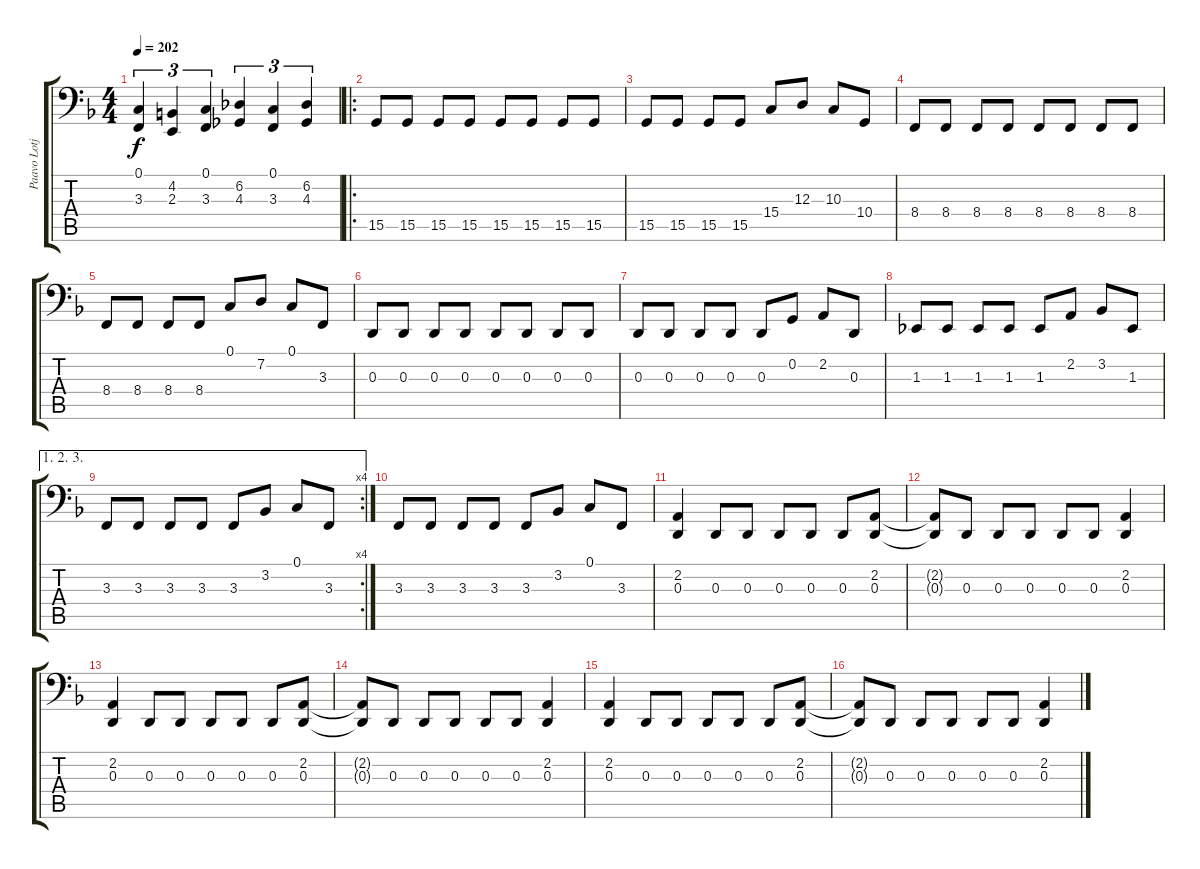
\track ("Paavo Lotjonen - Bass Cello" "Paavo Lotj") {instrument cello}
\staff {score tabs}
\tuning (C3 G2 D2 A1 E1 B0) {hide}
\ts (4 4)
\tempo 202
\clef f4
\ks f
(0.1 3.3).4{tu (3 2) dy f} (4.2 2.3).4{tu (3 2)} (0.1 3.3).4{tu (3 2)} (6.2 4.3).4{tu (3 2)} (0.1 3.3).4{tu (3 2)} (6.2 4.3).4{tu (3 2)} |
\ro
15.5.8 15.5.8 15.5.8 15.5.8 15.5.8 15.5.8 15.5.8 15.5.8 |
15.5.8 15.5.8 15.5.8 15.5.8 15.4.8 12.3.8 10.3.8 10.4.8 |
8.4.8 8.4.8 8.4.8 8.4.8 8.4.8 8.4.8 8.4.8 8.4.8 |
8.4.8 8.4.8 8.4.8 8.4.8 0.1.8 7.2.8 0.1.8 3.3.8 |
0.3.8 0.3.8 0.3.8 0.3.8 0.3.8 0.3.8 0.3.8 0.3.8 |
0.3.8 0.3.8 0.3.8 0.3.8 0.3.8 0.2.8 2.2.8 0.3.8 |
1.3.8 1.3.8 1.3.8 1.3.8 1.3.8 2.2.8 3.2.8 1.3.8 |
\ae (1 2 3)
\rc 4
3.3.8 3.3.8 3.3.8 3.3.8 3.3.8 3.2.8 0.1.8 3.3.8 |
3.3.8 3.3.8 3.3.8 3.3.8 3.3.8 3.2.8 0.1.8 3.3.8 |
(2.2 0.3).4 0.3.8 0.3.8 0.3.8 0.3.8 0.3.8 (2.2 0.3).8 |
(2.2{t} 0.3{t}).8 0.3.8 0.3.8 0.3.8 0.3.8 0.3.8 (2.2 0.3).4 |
(2.2 0.3).4 0.3.8 0.3.8 0.3.8 0.3.8 0.3.8 (2.2 0.3).8 |
(2.2{t} 0.3{t}).8 0.3.8 0.3.8 0.3.8 0.3.8 0.3.8 (2.2 0.3).4 |
(2.2 0.3).4 0.3.8 0.3.8 0.3.8 0.3.8 0.3.8 (2.2 0.3).8 |
(2.2{t} 0.3{t}).8 0.3.8 0.3.8 0.3.8 0.3.8 0.3.8 (2.2 0.3).4
